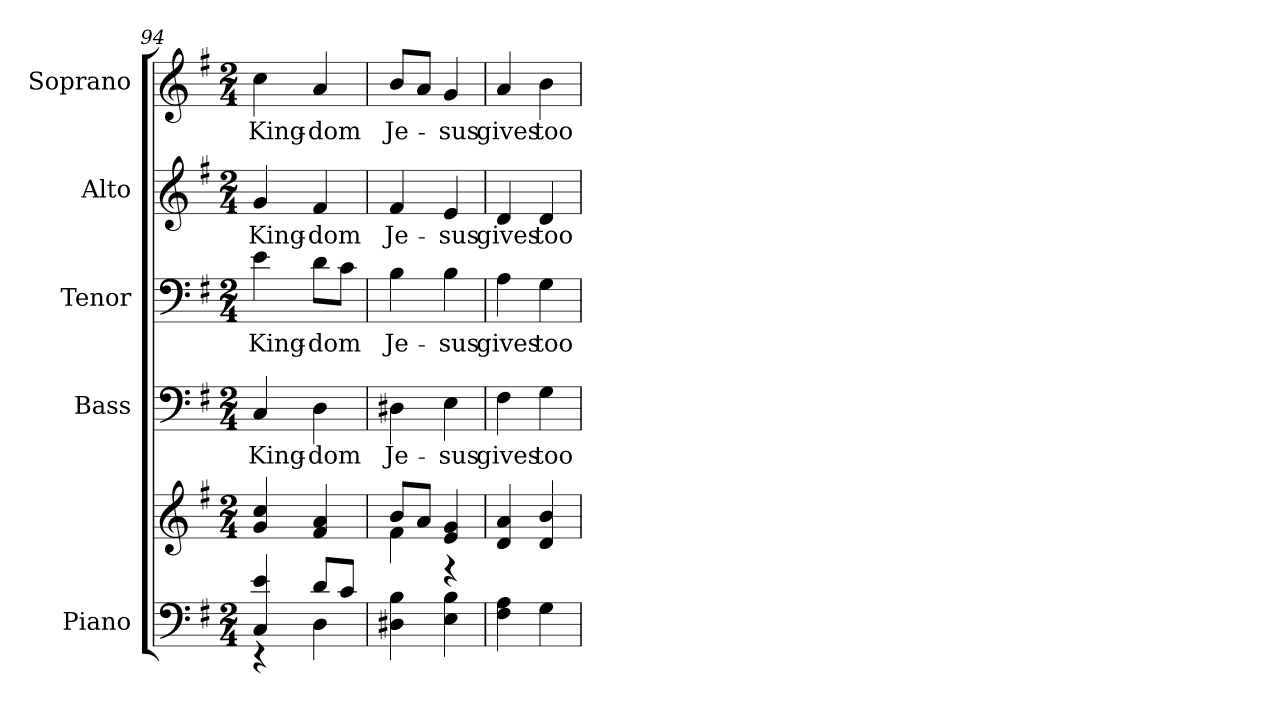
**kern	**kern	**kern	**text	**kern	**text	**kern	**text	**kern	**text
*part5	*part5	*part4	*part4	*part3	*part3	*part2	*part2	*part1	*part1
*staff6	*staff5	*staff4	*staff4	*staff3	*staff3	*staff2	*staff2	*staff1	*staff1
*I"Piano	*	*I"Bass	*	*I"Tenor	*	*I"Alto	*	*I"Soprano	*
*I'Pno.	*	*I'B.	*	*I'T.	*	*I'A.	*	*I'S.	*
*clefF4	*clefG2	*clefF4	*	*clefF4	*	*clefG2	*	*clefG2	*
*k[f#]	*k[f#]	*k[f#]	*	*k[f#]	*	*k[f#]	*	*k[f#]	*
*G:	*G:	*G:	*	*G:	*	*G:	*	*G:	*
*M2/4	*M2/4	*M2/4	*	*M2/4	*	*M2/4	*	*M2/4	*
=94	=94	=94	=94	=94	=94	=94	=94	=94	=94
*^	*	*	*	*	*	*	*	*	*
!	!	!	!	!LO:LY:b:color=#000000	!	!	!	!	!	!
!	!	!	!	!	!	!LO:LY:b:color=#000000	!	!	!	!
!	!	!	!	!	!	!	!	!LO:LY:b:color=#000000	!	!
!	!	!	!	!	!	!	!	!	!	!LO:LY:b:color=#000000
4Ci/ 4ei	4r	4gi/ 4cci	4Ci/	King-	4ei\	King-	4gi/	King-	4cci\	King-
!	!	!	!	!LO:LY:b:color=#000000	!	!	!	!	!	!
!	!	!	!	!	!	!LO:LY:b:color=#000000	!	!	!	!
!	!	!	!	!	!	!	!	!LO:LY:b:color=#000000	!	!
!	!	!	!	!	!	!	!	!	!	!LO:LY:b:color=#000000
8di/L	4Di\	4f#i/ 4ai	4Di\	-dom	8di\L	-dom	4f#i/	-dom	4ai/	-dom
8ci/J	.	.	.	.	8ci\J	.	.	.	.	.
*v	*v	*	*	*	*	*	*	*	*	*
=95	=95	=95	=95	=95	=95	=95	=95	=95	=95
*	*^	*	*	*	*	*	*	*	*
!	!	!	!	!LO:LY:b:color=#000000	!	!	!	!	!	!
!	!	!	!	!	!	!LO:LY:b:color=#000000	!	!	!	!
!	!	!	!	!	!	!	!	!LO:LY:b:color=#000000	!	!
!	!	!	!	!	!	!	!	!	!	!LO:LY:b:color=#000000
4D#Xi\ 4Bi	8bi/L	4f#i\	4D#Xi\	Je-	4Bi\	Je-	4f#i/	Je-	8bi/L	Je-
.	8ai/J	.	.	.	.	.	.	.	8ai/J	.
!	!	!	!	!LO:LY:b:color=#000000	!	!	!	!	!	!
!	!	!	!	!	!	!LO:LY:b:color=#000000	!	!	!	!
!	!	!	!	!	!	!	!	!LO:LY:b:color=#000000	!	!
!	!	!	!	!	!	!	!	!	!	!LO:LY:b:color=#000000
4Ei\ 4Bi	4ei/ 4gi	4r	4Ei\	-sus	4Bi\	-sus	4ei/	-sus	4gi/	-sus
*	*v	*v	*	*	*	*	*	*	*	*
!!LO:PB:g=z
=96	=96	=96	=96	=96	=96	=96	=96	=96	=96
*	*^	*	*	*	*	*	*	*	*
!	!	!	!	!LO:LY:b:color=#000000	!	!	!	!	!	!
*	*v	*v	*	*	*	*	*	*	*	*
*	*^	*	*	*	*	*	*	*	*
!	!	!	!	!	!	!LO:LY:b:color=#000000	!	!	!	!
*	*v	*v	*	*	*	*	*	*	*	*
*	*^	*	*	*	*	*	*	*	*
!	!	!	!	!	!	!	!	!LO:LY:b:color=#000000	!	!
*	*v	*v	*	*	*	*	*	*	*	*
*	*^	*	*	*	*	*	*	*	*
!	!	!	!	!	!	!	!	!	!	!LO:LY:b:color=#000000
*	*v	*v	*	*	*	*	*	*	*	*
4F#i\ 4Ai	4di/ 4ai	4F#i\	gives	4Ai\	gives	4di/	gives	4ai/	gives
!	!	!	!LO:LY:b:color=#000000	!	!	!	!	!	!
!	!	!	!	!	!LO:LY:b:color=#000000	!	!	!	!
!	!	!	!	!	!	!	!LO:LY:b:color=#000000	!	!
!	!	!	!	!	!	!	!	!	!LO:LY:b:color=#000000
4Gi\	4di/ 4bi	4Gi\	too	4Gi\	too	4di/	too	4bi\	too
=	=	=	=	=	=	=	=	=	=
*-	*-	*-	*-	*-	*-	*-	*-	*-	*-
